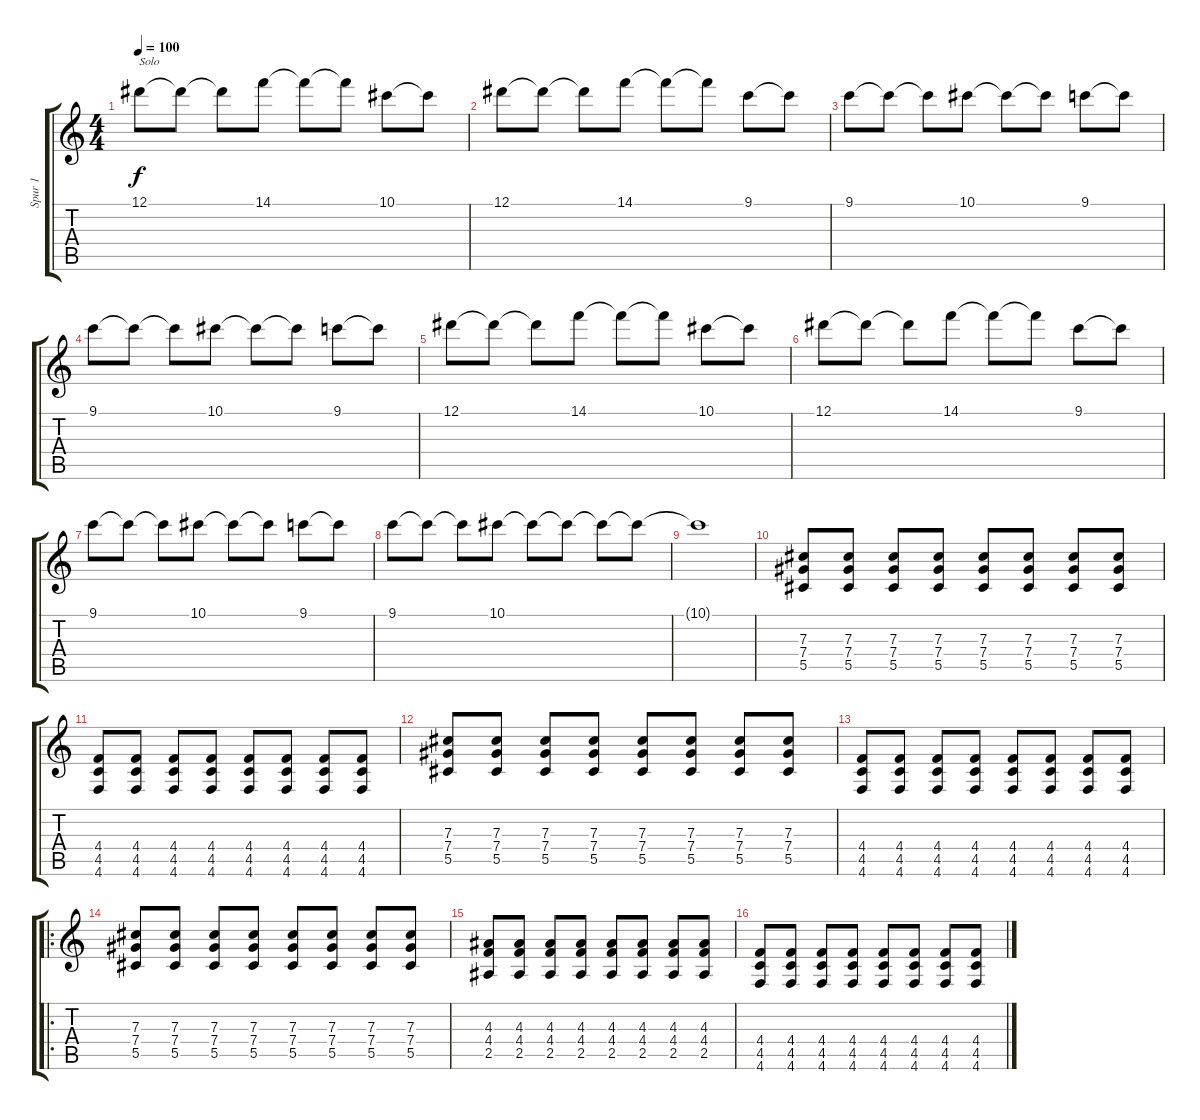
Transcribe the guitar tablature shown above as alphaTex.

\track ("Spur 1" "Spur 1") {instrument electricguitarclean}
\staff {score tabs}
\tuning (Eb4 Bb3 Gb3 Db3 Ab2 Db2) {hide}
\ts (4 4)
\tempo 100
\clef g2
\ks c
12.1.8{txt "Solo" dy f} 12.1{t}.8 12.1{t}.8 14.1.8 14.1{t}.8 14.1{t}.8 10.1.8 10.1{t}.8 |
12.1.8 12.1{t}.8 12.1{t}.8 14.1.8 14.1{t}.8 14.1{t}.8 9.1.8 9.1{t}.8 |
9.1.8 9.1{t}.8 9.1{t}.8 10.1.8 10.1{t}.8 10.1{t}.8 9.1.8 9.1{t}.8 |
9.1.8 9.1{t}.8 9.1{t}.8 10.1.8 10.1{t}.8 10.1{t}.8 9.1.8 9.1{t}.8 |
12.1.8 12.1{t}.8 12.1{t}.8 14.1.8 14.1{t}.8 14.1{t}.8 10.1.8 10.1{t}.8 |
12.1.8 12.1{t}.8 12.1{t}.8 14.1.8 14.1{t}.8 14.1{t}.8 9.1.8 9.1{t}.8 |
9.1.8 9.1{t}.8 9.1{t}.8 10.1.8 10.1{t}.8 10.1{t}.8 9.1.8 9.1{t}.8 |
9.1.8 9.1{t}.8 9.1{t}.8 10.1.8 10.1{t}.8 10.1{t}.8 10.1{t}.8 10.1{t}.8 |
10.1{t}.1 |
(7.3 7.4 5.5).8{instrument electricguitarclean} (7.3 7.4 5.5).8 (7.3 7.4 5.5).8 (7.3 7.4 5.5).8 (7.3 7.4 5.5).8 (7.3 7.4 5.5).8 (7.3 7.4 5.5).8 (7.3 7.4 5.5).8 |
(4.4 4.5 4.6).8 (4.4 4.5 4.6).8 (4.4 4.5 4.6).8 (4.4 4.5 4.6).8 (4.4 4.5 4.6).8 (4.4 4.5 4.6).8 (4.4 4.5 4.6).8 (4.4 4.5 4.6).8 |
(7.3 7.4 5.5).8 (7.3 7.4 5.5).8 (7.3 7.4 5.5).8 (7.3 7.4 5.5).8 (7.3 7.4 5.5).8 (7.3 7.4 5.5).8 (7.3 7.4 5.5).8 (7.3 7.4 5.5).8 |
(4.4 4.5 4.6).8 (4.4 4.5 4.6).8 (4.4 4.5 4.6).8 (4.4 4.5 4.6).8 (4.4 4.5 4.6).8 (4.4 4.5 4.6).8 (4.4 4.5 4.6).8 (4.4 4.5 4.6).8 |
\ro
(7.3 7.4 5.5).8{instrument distortionguitar} (7.3 7.4 5.5).8 (7.3 7.4 5.5).8 (7.3 7.4 5.5).8 (7.3 7.4 5.5).8 (7.3 7.4 5.5).8 (7.3 7.4 5.5).8 (7.3 7.4 5.5).8 |
(4.3 4.4 2.5).8 (4.3 4.4 2.5).8 (4.3 4.4 2.5).8 (4.3 4.4 2.5).8 (4.3 4.4 2.5).8 (4.3 4.4 2.5).8 (4.3 4.4 2.5).8 (4.3 4.4 2.5).8 |
(4.4 4.5 4.6).8 (4.4 4.5 4.6).8 (4.4 4.5 4.6).8 (4.4 4.5 4.6).8 (4.4 4.5 4.6).8 (4.4 4.5 4.6).8 (4.4 4.5 4.6).8 (4.4 4.5 4.6).8
